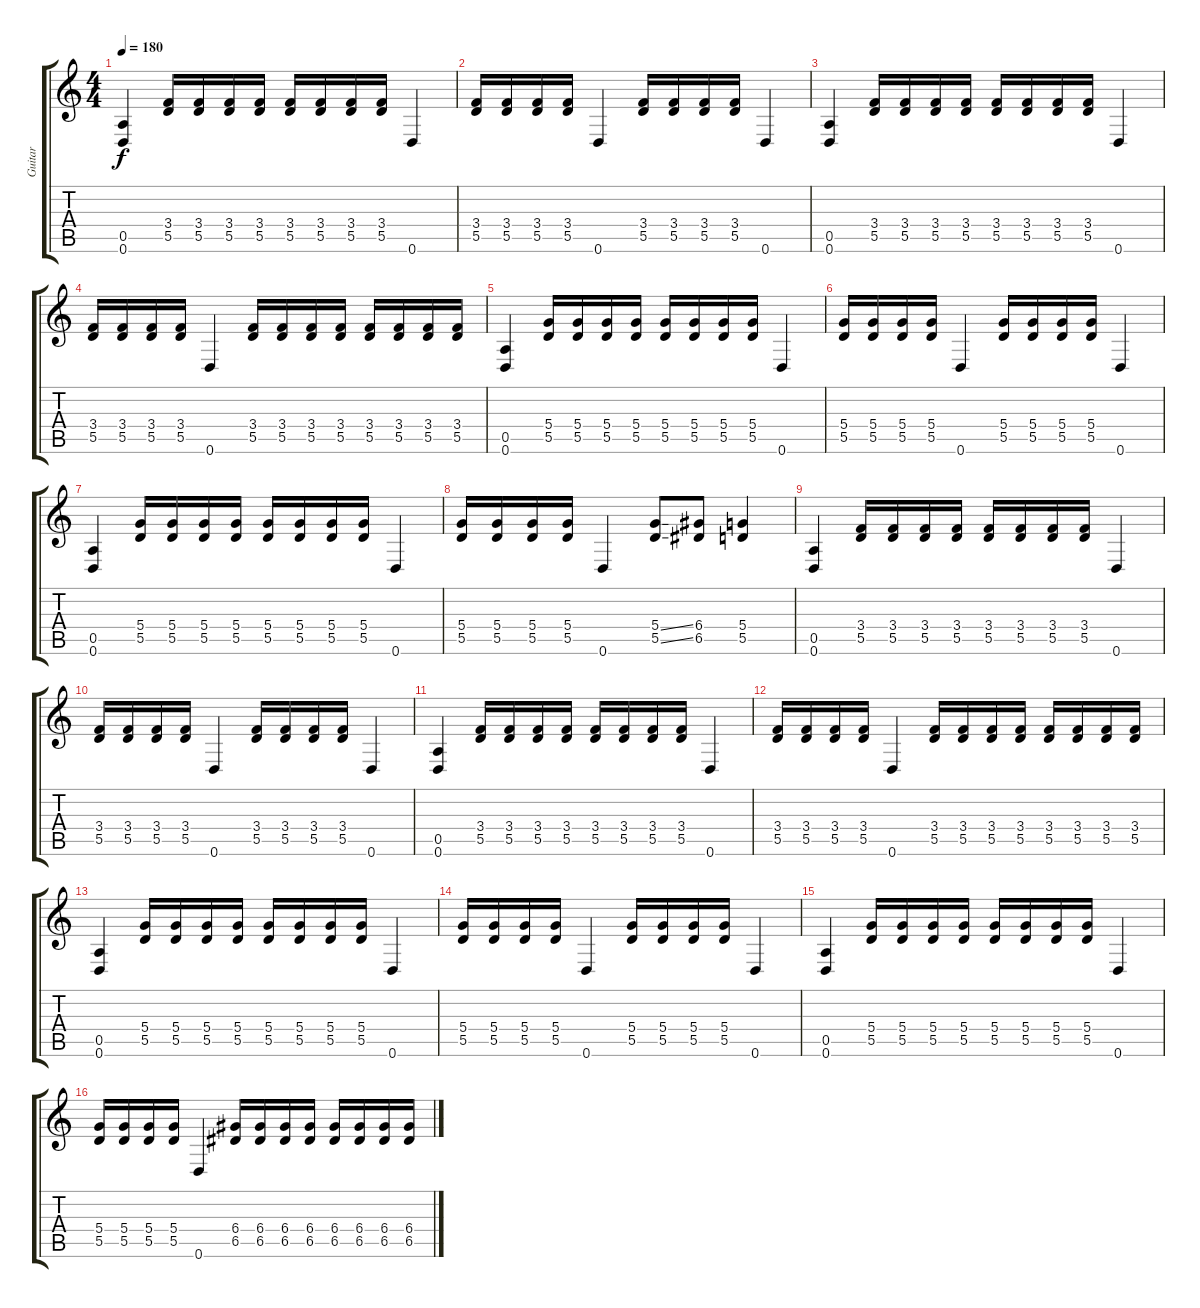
\track ("Guitar" "Guitar") {instrument distortionguitar}
\staff {score tabs}
\tuning (E4 B3 G3 D3 A2 D2) {hide}
\ts (4 4)
\tempo 180
\clef g2
\ks c
(0.5 0.6).4{dy f instrument distortionguitar} (3.4 5.5).16 (3.4 5.5).16 (3.4 5.5).16 (3.4 5.5).16 (3.4 5.5).16 (3.4 5.5).16 (3.4 5.5).16 (3.4 5.5).16 0.6.4 |
(3.4 5.5).16 (3.4 5.5).16 (3.4 5.5).16 (3.4 5.5).16 0.6.4 (3.4 5.5).16 (3.4 5.5).16 (3.4 5.5).16 (3.4 5.5).16 0.6.4 |
(0.5 0.6).4 (3.4 5.5).16 (3.4 5.5).16 (3.4 5.5).16 (3.4 5.5).16 (3.4 5.5).16 (3.4 5.5).16 (3.4 5.5).16 (3.4 5.5).16 0.6.4 |
(3.4 5.5).16 (3.4 5.5).16 (3.4 5.5).16 (3.4 5.5).16 0.6.4 (3.4 5.5).16 (3.4 5.5).16 (3.4 5.5).16 (3.4 5.5).16 (3.4 5.5).16 (3.4 5.5).16 (3.4 5.5).16 (3.4 5.5).16 |
(0.5 0.6).4 (5.4 5.5).16 (5.4 5.5).16 (5.4 5.5).16 (5.4 5.5).16 (5.4 5.5).16 (5.4 5.5).16 (5.4 5.5).16 (5.4 5.5).16 0.6.4 |
(5.4 5.5).16 (5.4 5.5).16 (5.4 5.5).16 (5.4 5.5).16 0.6.4 (5.4 5.5).16 (5.4 5.5).16 (5.4 5.5).16 (5.4 5.5).16 0.6.4 |
(0.5 0.6).4 (5.4 5.5).16 (5.4 5.5).16 (5.4 5.5).16 (5.4 5.5).16 (5.4 5.5).16 (5.4 5.5).16 (5.4 5.5).16 (5.4 5.5).16 0.6.4 |
(5.4 5.5).16 (5.4 5.5).16 (5.4 5.5).16 (5.4 5.5).16 0.6.4 (5.4{ss} 5.5{ss}).8 (6.4 6.5).8 (5.4 5.5).4 |
(0.5 0.6).4 (3.4 5.5).16 (3.4 5.5).16 (3.4 5.5).16 (3.4 5.5).16 (3.4 5.5).16 (3.4 5.5).16 (3.4 5.5).16 (3.4 5.5).16 0.6.4 |
(3.4 5.5).16 (3.4 5.5).16 (3.4 5.5).16 (3.4 5.5).16 0.6.4 (3.4 5.5).16 (3.4 5.5).16 (3.4 5.5).16 (3.4 5.5).16 0.6.4 |
(0.5 0.6).4 (3.4 5.5).16 (3.4 5.5).16 (3.4 5.5).16 (3.4 5.5).16 (3.4 5.5).16 (3.4 5.5).16 (3.4 5.5).16 (3.4 5.5).16 0.6.4 |
(3.4 5.5).16 (3.4 5.5).16 (3.4 5.5).16 (3.4 5.5).16 0.6.4 (3.4 5.5).16 (3.4 5.5).16 (3.4 5.5).16 (3.4 5.5).16 (3.4 5.5).16 (3.4 5.5).16 (3.4 5.5).16 (3.4 5.5).16 |
(0.5 0.6).4 (5.4 5.5).16 (5.4 5.5).16 (5.4 5.5).16 (5.4 5.5).16 (5.4 5.5).16 (5.4 5.5).16 (5.4 5.5).16 (5.4 5.5).16 0.6.4 |
(5.4 5.5).16 (5.4 5.5).16 (5.4 5.5).16 (5.4 5.5).16 0.6.4 (5.4 5.5).16 (5.4 5.5).16 (5.4 5.5).16 (5.4 5.5).16 0.6.4 |
(0.5 0.6).4 (5.4 5.5).16 (5.4 5.5).16 (5.4 5.5).16 (5.4 5.5).16 (5.4 5.5).16 (5.4 5.5).16 (5.4 5.5).16 (5.4 5.5).16 0.6.4 |
(5.4 5.5).16 (5.4 5.5).16 (5.4 5.5).16 (5.4 5.5).16 0.6.4 (6.4 6.5).16 (6.4 6.5).16 (6.4 6.5).16 (6.4 6.5).16 (6.4 6.5).16 (6.4 6.5).16 (6.4 6.5).16 (6.4 6.5).16
